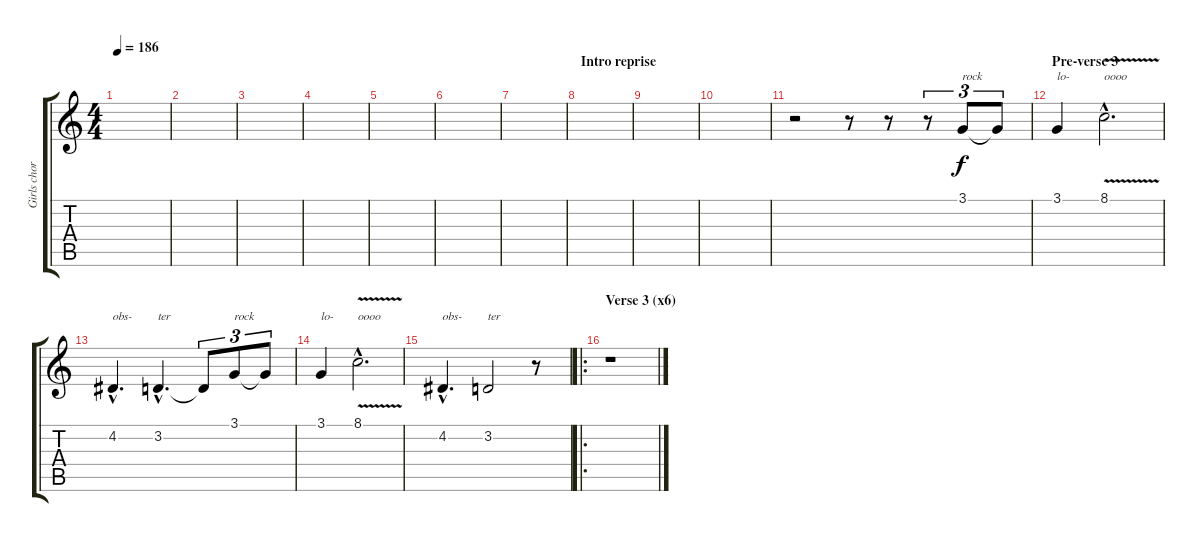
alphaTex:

\track ("Girls chorus" "Girls chor") {instrument voiceoohs}
\staff {score tabs}
\tuning (E4 B3 G3 D3 A2 E2) {hide}
\ts (4 4)
\tempo 186
\clef g2
\ks c
|
|
|
|
|
|
|
\section ("" "Intro reprise")
|
|
|
r.2{volume 13 instrument voiceoohs} r.8 r.8 r.8{tu (3 2)} 3.1.8{tu (3 2) txt "rock"} 3.1{t}.8{tu (3 2)} |
\section ("" "Pre-verse 3")
3.1.4{txt "lo-"} 8.1{v hac}.2{d txt "oooo"} |
4.2{hac}.4{d txt "obs-"} 3.2{hac}.4{d txt "ter"} 3.2{t}.8{tu (3 2)} 3.1.8{tu (3 2) txt "rock"} 3.1{t}.8{tu (3 2)} |
3.1.4{txt "lo-"} 8.1{v hac}.2{d txt "oooo"} |
4.2{hac}.4{d txt "obs-"} 3.2.2{txt "ter"} r.8 |
\ro
\section ("" "Verse 3 (x6)")
r.1
